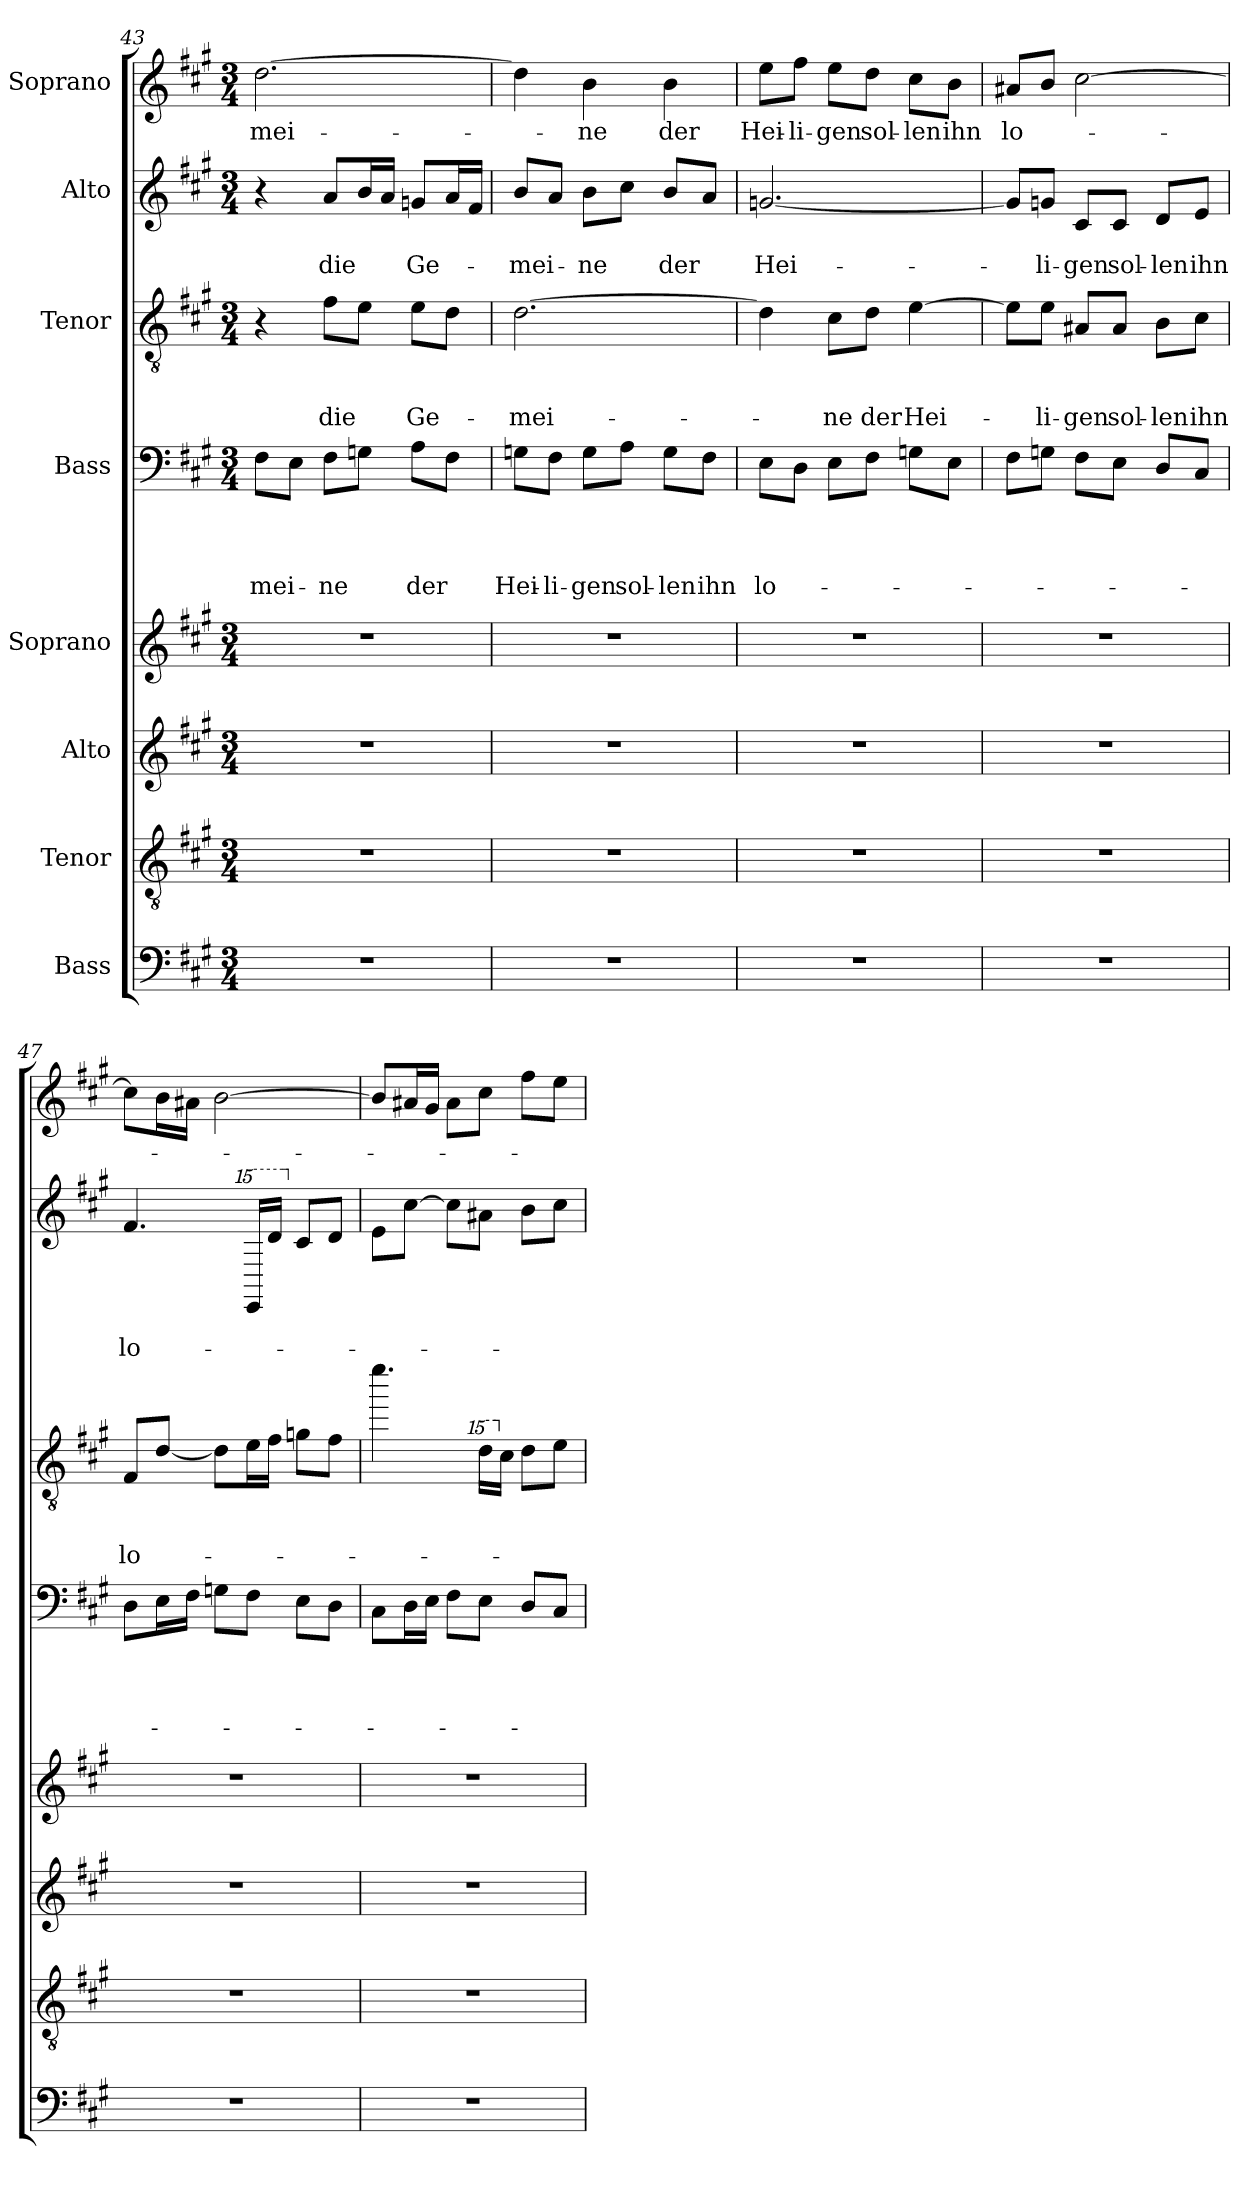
**kern	**kern	**kern	**kern	**kern	**text	**text	**text	**text	**kern	**text	**text	**text	**kern	**text	**text	**kern	**text
*part8	*part7	*part6	*part5	*part4	*part4	*part4	*part4	*part4	*part3	*part3	*part3	*part3	*part2	*part2	*part2	*part1	*part1
*staff8	*staff7	*staff6	*staff5	*staff4	*staff4	*staff4	*staff4	*staff4	*staff3	*staff3	*staff3	*staff3	*staff2	*staff2	*staff2	*staff1	*staff1
*I"Bass	*I"Tenor	*I"Alto	*I"Soprano	*I"Bass	*	*	*	*	*I"Tenor	*	*	*	*I"Alto	*	*	*I"Soprano	*
*clefF4	*clefGv2	*clefG2	*clefG2	*clefF4	*	*	*	*	*clefGv2	*	*	*	*clefG2	*	*	*clefG2	*
*k[f#c#g#]	*k[f#c#g#]	*k[f#c#g#]	*k[f#c#g#]	*k[f#c#g#]	*	*	*	*	*k[f#c#g#]	*	*	*	*k[f#c#g#]	*	*	*k[f#c#g#]	*
*A:	*A:	*A:	*A:	*A:	*	*	*	*	*A:	*	*	*	*A:	*	*	*A:	*
*M3/4	*M3/4	*M3/4	*M3/4	*M3/4	*	*	*	*	*M3/4	*	*	*	*M3/4	*	*	*M3/4	*
=43	=43	=43	=43	=43	=43	=43	=43	=43	=43	=43	=43	=43	=43	=43	=43	=43	=43
!LO:N:vis=1	!LO:N:vis=1	!LO:N:vis=1	!LO:N:vis=1	!	!	!	!	!LO:LY:b	!	!	!	!	!	!	!	!	!LO:LY:b
2.r	2.r	2.r	2.r	8F#\L	.	.	.	-mei-	4r	.	.	.	4r	.	.	[>2.dd\	-mei-
.	.	.	.	8E\J	.	.	.	.	.	.	.	.	.	.	.	.	.
!	!	!	!	!	!	!	!	!LO:LY:b	!	!	!	!LO:LY:b	!	!	!LO:LY:b	!	!
.	.	.	.	8F#\L	.	.	.	-ne	8f#\L	.	.	die	8a/L	.	die	.	.
.	.	.	.	8Gn\J	.	.	.	.	8e\J	.	.	.	16b/L	.	.	.	.
.	.	.	.	.	.	.	.	.	.	.	.	.	16a/JJ	.	.	.	.
!	!	!	!	!	!	!	!	!LO:LY:b	!	!	!	!LO:LY:b	!	!	!LO:LY:b	!	!
.	.	.	.	8A\L	.	.	.	der	8e\L	.	.	Ge-	8gn/L	.	Ge-	.	.
.	.	.	.	8F#\J	.	.	.	.	8d\J	.	.	.	16a/L	.	.	.	.
.	.	.	.	.	.	.	.	.	.	.	.	.	16f#/JJ	.	.	.	.
!!LO:PB:g=z
=44	=44	=44	=44	=44	=44	=44	=44	=44	=44	=44	=44	=44	=44	=44	=44	=44	=44
!LO:N:vis=1	!LO:N:vis=1	!LO:N:vis=1	!LO:N:vis=1	!	!	!	!	!LO:LY:b	!	!	!	!LO:LY:b	!	!	!LO:LY:b	!	!
2.r	2.r	2.r	2.r	8Gn\L	.	.	.	Hei-	[>2.d\	.	.	-mei-	8b/L	.	-mei-	4dd\]	.
!	!	!	!	!	!	!	!	!LO:LY:b	!	!	!	!	!	!	!	!	!
.	.	.	.	8F#\J	.	.	.	-li-	.	.	.	.	8a/J	.	.	.	.
!	!	!	!	!	!	!	!	!LO:LY:b:rj	!	!	!	!	!	!	!LO:LY:b	!	!LO:LY:b
.	.	.	.	8G\L	.	.	.	-gen	.	.	.	.	8b\L	.	-ne	4b\	-ne
!	!	!	!	!	!	!	!	!LO:LY:b	!	!	!	!	!	!	!	!	!
.	.	.	.	8A\J	.	.	.	sol-	.	.	.	.	8cc#\J	.	.	.	.
!	!	!	!	!	!	!	!	!LO:LY:b:rj	!	!	!	!	!	!	!LO:LY:b	!	!LO:LY:b
.	.	.	.	8G\L	.	.	.	-len	.	.	.	.	8b/L	.	der	4b\	der
!	!	!	!	!	!	!	!	!LO:LY:b	!	!	!	!	!	!	!	!	!
.	.	.	.	8F#\J	.	.	.	ihn	.	.	.	.	8a/J	.	.	.	.
=45	=45	=45	=45	=45	=45	=45	=45	=45	=45	=45	=45	=45	=45	=45	=45	=45	=45
!LO:N:vis=1	!LO:N:vis=1	!LO:N:vis=1	!LO:N:vis=1	!	!	!	!	!LO:LY:b	!	!	!	!	!	!	!LO:LY:b	!	!LO:LY:b
2.r	2.r	2.r	2.r	8E\L	.	.	.	lo-	4d\]	.	.	.	[<2.gn/	.	Hei-	8ee\L	Hei-
!	!	!	!	!	!	!	!	!	!	!	!	!	!	!	!	!	!LO:LY:b
.	.	.	.	8D\J	.	.	.	.	.	.	.	.	.	.	.	8ff#\J	-li-
!	!	!	!	!	!	!	!	!	!	!	!	!LO:LY:b	!	!	!	!	!LO:LY:b:rj
.	.	.	.	8E\L	.	.	.	.	8c#\L	.	.	-ne	.	.	.	8ee\L	-gen
!	!	!	!	!	!	!	!	!	!	!	!	!LO:LY:b	!	!	!	!	!LO:LY:b
.	.	.	.	8F#\J	.	.	.	.	8d\J	.	.	der	.	.	.	8dd\J	sol-
!	!	!	!	!	!	!	!	!	!	!	!	!LO:LY:b	!	!	!	!	!LO:LY:b:rj
.	.	.	.	8Gn\L	.	.	.	.	[>4e\	.	.	Hei-	.	.	.	8cc#\L	-len
!	!	!	!	!	!	!	!	!	!	!	!	!	!	!	!	!	!LO:LY:b
.	.	.	.	8E\J	.	.	.	.	.	.	.	.	.	.	.	8b\J	ihn
=46	=46	=46	=46	=46	=46	=46	=46	=46	=46	=46	=46	=46	=46	=46	=46	=46	=46
!LO:N:vis=1	!LO:N:vis=1	!LO:N:vis=1	!LO:N:vis=1	!	!	!	!	!	!	!	!	!	!	!	!	!	!LO:LY:b
2.r	2.r	2.r	2.r	8F#\L	.	.	.	.	8e\L]	.	.	.	8gni/L]	.	.	8a#X/L	lo-
!	!	!	!	!	!	!	!	!	!	!	!	!LO:LY:b	!	!	!LO:LY:b	!	!
.	.	.	.	8Gn\J	.	.	.	.	8e\J	.	.	-li-	8gn/J	.	-li-	8b/J	.
!	!	!	!	!	!	!	!	!	!	!	!	!LO:LY:b	!	!	!LO:LY:b	!	!
.	.	.	.	8F#\L	.	.	.	.	8A#X/L	.	.	-gen	8c#/L	.	-gen	[>2cc#\	.
!	!	!	!	!	!	!	!	!	!	!	!	!LO:LY:b	!	!	!LO:LY:b	!	!
.	.	.	.	8E\J	.	.	.	.	8A#/J	.	.	sol-	8c#/J	.	sol-	.	.
!	!	!	!	!	!	!	!	!	!	!	!	!LO:LY:b:rj	!	!	!LO:LY:b:rj	!	!
.	.	.	.	8D/L	.	.	.	.	8B\L	.	.	-len	8d/L	.	-len	.	.
!	!	!	!	!	!	!	!	!	!	!	!	!LO:LY:b	!	!	!LO:LY:b	!	!
.	.	.	.	8C#/J	.	.	.	.	8c#\J	.	.	ihn	8e/J	.	ihn	.	.
=47	=47	=47	=47	=47	=47	=47	=47	=47	=47	=47	=47	=47	=47	=47	=47	=47	=47
!LO:N:vis=1	!LO:N:vis=1	!LO:N:vis=1	!LO:N:vis=1	!	!	!	!	!	!	!	!	!LO:LY:b	!	!	!LO:LY:b	!	!
2.r	2.r	2.r	2.r	8D\L	.	.	.	.	8F#/L	.	.	lo-	4.f#/	.	lo-	8cc#\L]	.
.	.	.	.	16E\L	.	.	.	.	[<8d/J	.	.	.	.	.	.	16b\L	.
.	.	.	.	16F#\JJ	.	.	.	.	.	.	.	.	.	.	.	16a#X\JJ	.
.	.	.	.	8Gn\L	.	.	.	.	8d\L]	.	.	.	.	.	.	[>2b\	.
*	*	*	*	*	*	*	*	*	*	*	*	*	*15ma	*	*	*	*
.	.	.	.	8F#\J	.	.	.	.	16e\L	.	.	.	16e/LL	.	.	.	.
.	.	.	.	.	.	.	.	.	16f#\JJ	.	.	.	16ddd/JJ	.	.	.	.
*	*	*	*	*	*	*	*	*	*	*	*	*	*X15ma	*	*	*	*
.	.	.	.	8E\L	.	.	.	.	8gn\L	.	.	.	8c#/L	.	.	.	.
.	.	.	.	8D\J	.	.	.	.	8f#\J	.	.	.	8d/J	.	.	.	.
=48	=48	=48	=48	=48	=48	=48	=48	=48	=48	=48	=48	=48	=48	=48	=48	=48	=48
!LO:N:vis=1	!LO:N:vis=1	!LO:N:vis=1	!LO:N:vis=1	!	!	!	!	!	!	!	!	!	!	!	!	!	!
2.r	2.r	2.r	2.r	8C#\L	.	.	.	.	4.eee\	.	.	.	8e\L	.	.	8b/L]	.
.	.	.	.	16D\L	.	.	.	.	.	.	.	.	[>8cc#\J	.	.	16a#X/L	.
.	.	.	.	16E\JJ	.	.	.	.	.	.	.	.	.	.	.	16g#/JJ	.
.	.	.	.	8F#\L	.	.	.	.	.	.	.	.	8cc#\L]	.	.	8a#\L	.
*	*	*	*	*	*	*	*	*	*15ma	*	*	*	*	*	*	*	*
.	.	.	.	8E\J	.	.	.	.	16ddd\LL	.	.	.	8a#X\J	.	.	8cc#\J	.
*	*	*	*	*	*	*	*	*	*X15ma	*	*	*	*	*	*	*	*
.	.	.	.	.	.	.	.	.	16c#\JJ	.	.	.	.	.	.	.	.
.	.	.	.	8D/L	.	.	.	.	8d\L	.	.	.	8b\L	.	.	8ff#\L	.
.	.	.	.	8C#/J	.	.	.	.	8e\J	.	.	.	8cc#\J	.	.	8ee\J	.
=	=	=	=	=	=	=	=	=	=	=	=	=	=	=	=	=	=
*-	*-	*-	*-	*-	*-	*-	*-	*-	*-	*-	*-	*-	*-	*-	*-	*-	*-
